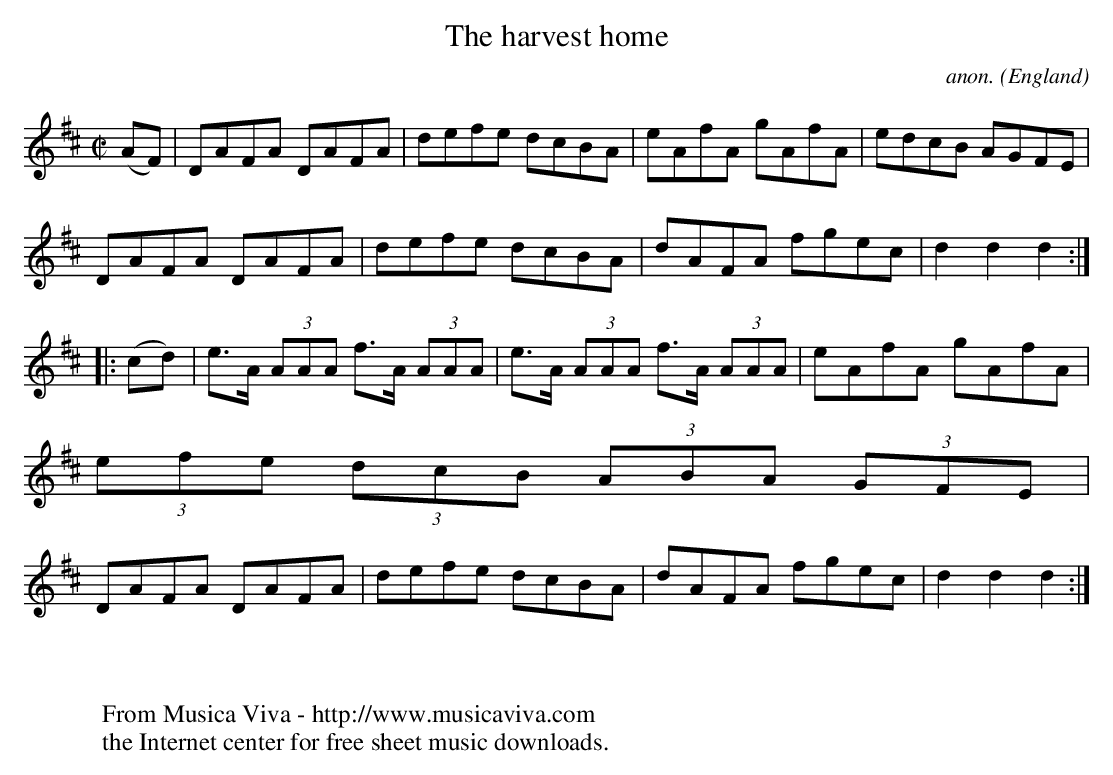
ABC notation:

X:1
T: The harvest home
C: anon.
O: England
7.abc
M: C|
L: 1/8
K: D
(AF)|DAFA DAFA|defe dcBA|eAfA gAfA|edcB AGFE|
DAFA DAFA|defe dcBA|dAFA fgec|d2 d2 d2:|
|:(cd)|e>A (3AAA f>A (3AAA|e>A (3AAA f>A (3AAA|eAfA gAfA|
(3efe (3dcB (3ABA (3GFE|
DAFA DAFA|defe dcBA|dAFA fgec|d2 d2 d2:|
W:
W:
W: From Musica Viva - http://www.musicaviva.com
W: the Internet center for free sheet music downloads.
